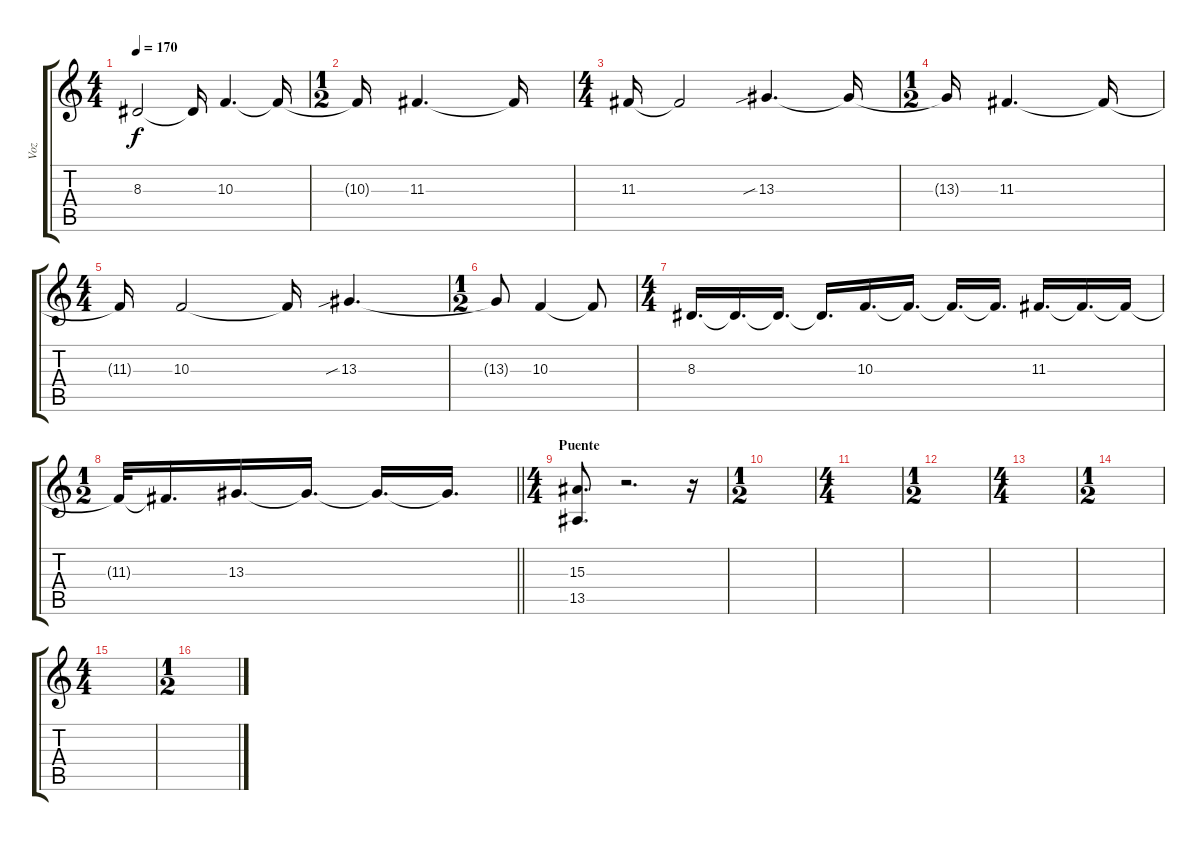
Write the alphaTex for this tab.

\track ("Voz" "Voz") {instrument clarinet}
\staff {score tabs}
\tuning (E4 B3 G3 D3 A2 E2) {hide}
\ts (4 4)
\tempo 170
\clef g2
\ks c
8.3.2{dy f} 8.3{t}.16 10.3.4{d} 10.3{t}.16 |
\ts (1 2)
10.3{t}.16 11.3.4{d} 11.3{t}.16 |
\ts (4 4)
11.3.16 11.3{t}.2 13.3{sib}.4{d} 13.3{t}.16 |
\ts (1 2)
13.3{t}.16 11.3.4{d} 11.3{t}.16 |
\ts (4 4)
11.3{t}.16 10.3.2 10.3{t}.16 13.3{sib}.4{d} |
\ts (1 2)
13.3{t}.8 10.3.4 10.3{t}.8 |
\ts (4 4)
8.3.16{d} 8.3{t}.16{d} 8.3{t}.16{d} 8.3{t}.16{d} 10.3.16{d} 10.3{t}.16{d} 10.3{t}.16{d} 10.3{t}.16{d} 11.3.16{d} 11.3{t}.16{d} 11.3{t}.16 |
\ts (1 2)
\barLineRight lightlight
11.3{t}.32 11.3{t}.16{d} 13.3.16{d} 13.3{t}.16{d} 13.3{t}.16{d} 13.3{t}.16{d} |
\ts (4 4)
\section ("" "Puente")
(15.3 13.5).8{d} r.2{d} r.16 |
\ts (1 2)
|
\ts (4 4)
|
\ts (1 2)
|
\ts (4 4)
|
\ts (1 2)
|
\ts (4 4)
|
\ts (1 2)
